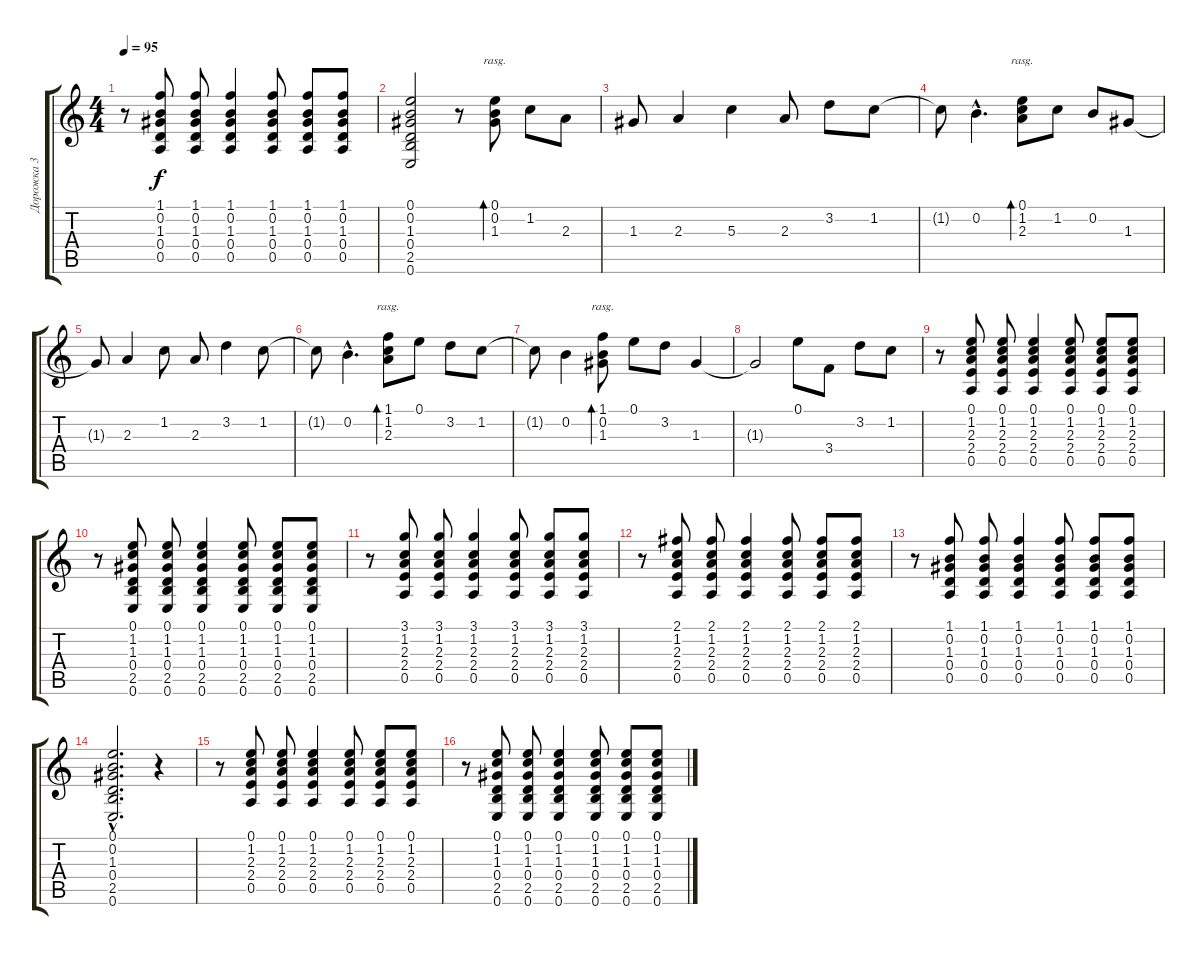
\track ("Дорожка 3" "Дорожка 3") {instrument acousticguitarsteel}
\staff {score tabs}
\tuning (E4 B3 G3 D3 A2 E2) {hide}
\ts (4 4)
\tempo 95
\clef g2
\ks c
r.8{dy f} (1.1 0.2 1.3 0.4 0.5).8 (1.1 0.2 1.3 0.4 0.5).8 (1.1 0.2 1.3 0.4 0.5).4 (1.1 0.2 1.3 0.4 0.5).8 (1.1 0.2 1.3 0.4 0.5).8 (1.1 0.2 1.3 0.4 0.5).8 |
(0.1 0.2 1.3 0.4 2.5 0.6).2 r.8 (0.1 0.2 1.3).8{bd 120 rasg ii} 1.2.8 2.3.8 |
1.3.8 2.3.4 5.3.4 2.3.8 3.2.8 1.2.8 |
1.2{t}.8 0.2{hac}.4{d} (0.1 1.2 2.3).8{bd 120 rasg ii} 1.2.8 0.2.8 1.3.8 |
1.3{t}.8 2.3.4 1.2.8 2.3.8 3.2.4 1.2.8 |
1.2{t}.8 0.2{hac}.4{d} (1.1 1.2 2.3).8{bd 120 rasg ii} 0.1.8 3.2.8 1.2.8 |
1.2{t}.8 0.2.4 (1.1 0.2 1.3).8{bd 480 rasg ii} 0.1.8 3.2.8 1.3.4 |
1.3{t}.2 0.1.8 3.4.8 3.2.8 1.2.8 |
r.8 (0.1 1.2 2.3 2.4 0.5).8 (0.1 1.2 2.3 2.4 0.5).8 (0.1 1.2 2.3 2.4 0.5).4 (0.1 1.2 2.3 2.4 0.5).8 (0.1 1.2 2.3 2.4 0.5).8 (0.1 1.2 2.3 2.4 0.5).8 |
r.8 (0.1 1.2 1.3 0.4 2.5 0.6).8 (0.1 1.2 1.3 0.4 2.5 0.6).8 (0.1 1.2 1.3 0.4 2.5 0.6).4 (0.1 1.2 1.3 0.4 2.5 0.6).8 (0.1 1.2 1.3 0.4 2.5 0.6).8 (0.1 1.2 1.3 0.4 2.5 0.6).8 |
r.8 (3.1 1.2 2.3 2.4 0.5).8 (3.1 1.2 2.3 2.4 0.5).8 (3.1 1.2 2.3 2.4 0.5).4 (3.1 1.2 2.3 2.4 0.5).8 (3.1 1.2 2.3 2.4 0.5).8 (3.1 1.2 2.3 2.4 0.5).8 |
r.8 (2.1 1.2 2.3 2.4 0.5).8 (2.1 1.2 2.3 2.4 0.5).8 (2.1 1.2 2.3 2.4 0.5).4 (2.1 1.2 2.3 2.4 0.5).8 (2.1 1.2 2.3 2.4 0.5).8 (2.1 1.2 2.3 2.4 0.5).8 |
r.8 (1.1 0.2 1.3 0.4 0.5).8 (1.1 0.2 1.3 0.4 0.5).8 (1.1 0.2 1.3 0.4 0.5).4 (1.1 0.2 1.3 0.4 0.5).8 (1.1 0.2 1.3 0.4 0.5).8 (1.1 0.2 1.3 0.4 0.5).8 |
(0.1{hac} 0.2{hac} 1.3{hac} 0.4{hac} 2.5{hac} 0.6{hac}).2{d} r.4 |
r.8 (0.1 1.2 2.3 2.4 0.5).8 (0.1 1.2 2.3 2.4 0.5).8 (0.1 1.2 2.3 2.4 0.5).4 (0.1 1.2 2.3 2.4 0.5).8 (0.1 1.2 2.3 2.4 0.5).8 (0.1 1.2 2.3 2.4 0.5).8 |
r.8 (0.1 1.2 1.3 0.4 2.5 0.6).8 (0.1 1.2 1.3 0.4 2.5 0.6).8 (0.1 1.2 1.3 0.4 2.5 0.6).4 (0.1 1.2 1.3 0.4 2.5 0.6).8 (0.1 1.2 1.3 0.4 2.5 0.6).8 (0.1 1.2 1.3 0.4 2.5 0.6).8
